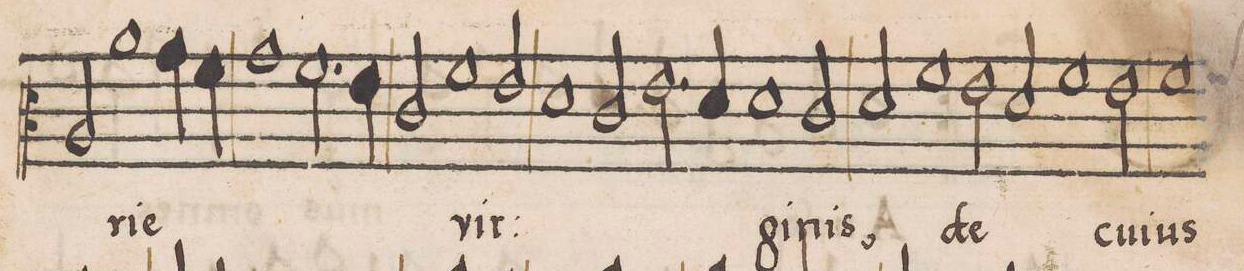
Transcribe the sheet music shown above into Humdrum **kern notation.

**kern	**text	**text
*I"CANTVS	*	*
*clefC3	*	*
*k[]	*	*
*met(C|)	*	*
*M2/1	*	*
2A/	-ri-	.
1a\	-e	.
=26-	=26-	=26-
4g\	.	.
4f\	.	.
1g	.	.
=27-	=27-	=27-
2.f\	.	.
4e\	.	.
2c/	.	.
1f\	vir:-	.
=28-	=28-	=28-
2e/	.	.
1d	.	.
=29-	=29-	=29-
2c/	.	.
2.e\	.	.
4d/	.	.
1d\	-gi-	.
=30-	=30-	=30-
2c/	-nis,	.
2d/	.	.
1f\	de	.
=31-	=31-	=31-
2e\	.	.
2d/	.	.
1f\	.	.
=32-	=32-	=32-
2e\	cu-	.
*custos:f	*	*
1f	-ius	.
=33-	=33-	=33-
*-	*-	*-
